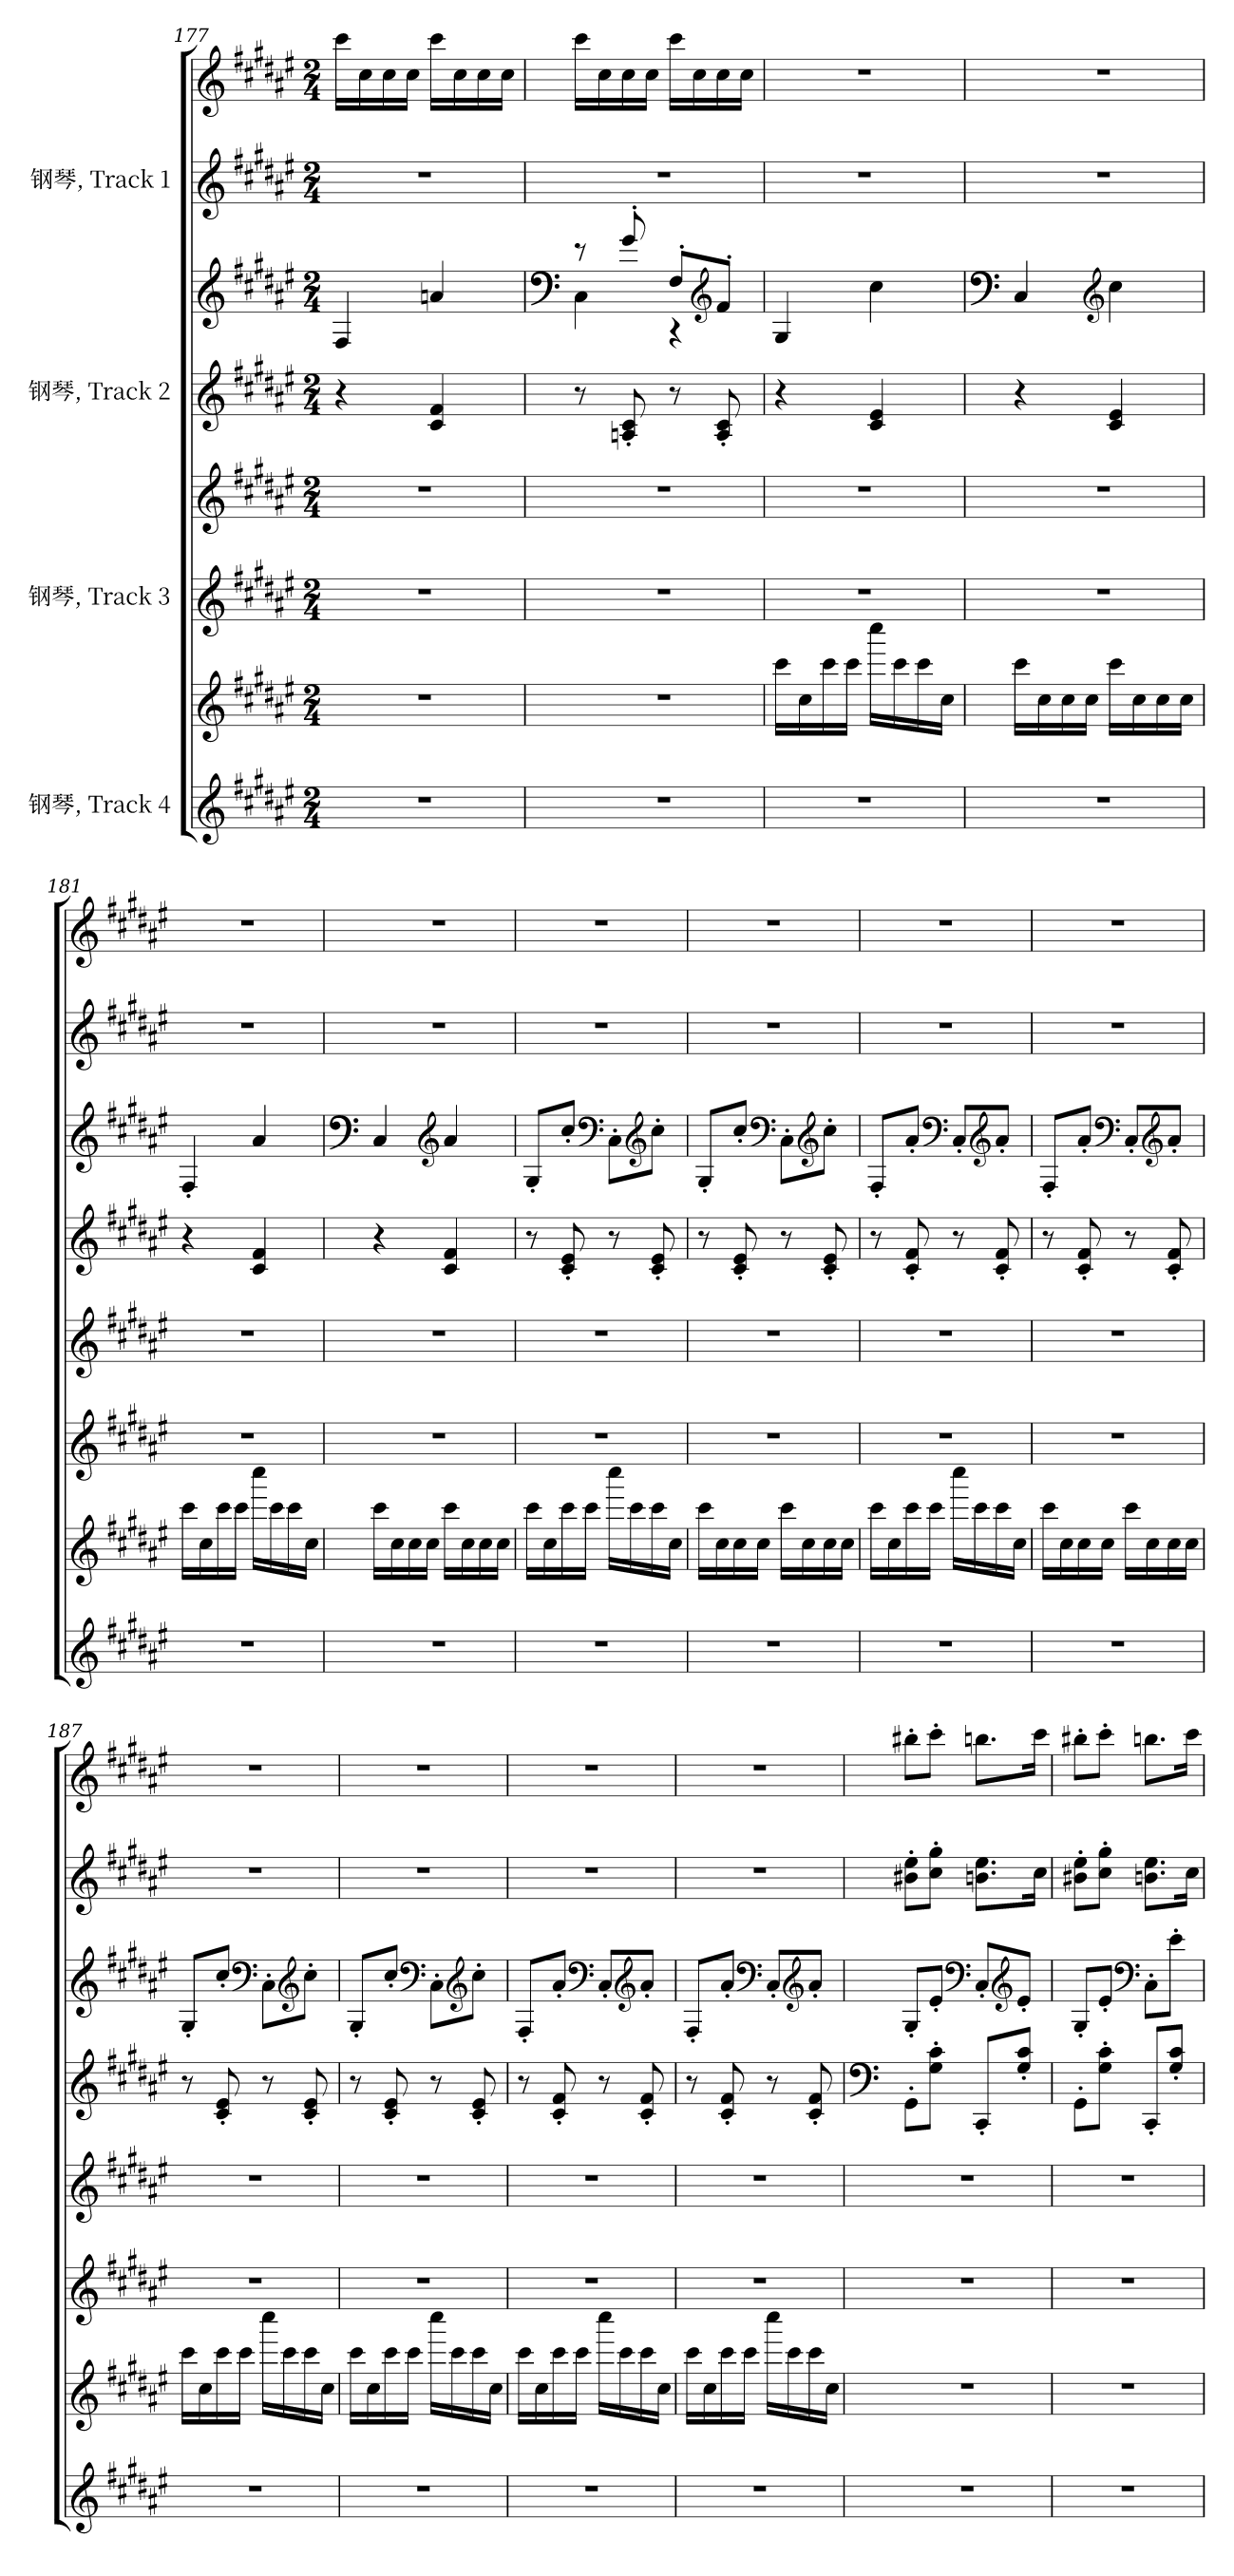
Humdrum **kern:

**kern	**kern	**kern	**kern	**kern	**kern	**kern	**kern
*part4	*part4	*part3	*part3	*part2	*part2	*part1	*part1
*staff8	*staff7	*staff6	*staff5	*staff4	*staff3	*staff2	*staff1
*I"钢琴, Track 4	*	*I"钢琴, Track 3	*	*I"钢琴, Track 2	*	*I"钢琴, Track 1	*
*clefG2	*clefG2	*clefG2	*clefG2	*clefG2	*clefG2	*clefG2	*clefG2
*k[f#c#g#d#a#e#]	*k[f#c#g#d#a#e#]	*k[f#c#g#d#a#e#]	*k[f#c#g#d#a#e#]	*k[f#c#g#d#a#e#]	*k[f#c#g#d#a#e#]	*k[f#c#g#d#a#e#]	*k[f#c#g#d#a#e#]
*M2/4	*M2/4	*M2/4	*M2/4	*M2/4	*M2/4	*M2/4	*M2/4
=177	=177	=177	=177	=177	=177	=177	=177
2r	2r	2r	2r	4r	4F#/	2r	16ccc#\LL
.	.	.	.	.	.	.	16cc#\
.	.	.	.	.	.	.	16cc#\
.	.	.	.	.	.	.	16cc#\JJ
.	.	.	.	4c#/ 4f#/	4an/	.	16ccc#\LL
.	.	.	.	.	.	.	16cc#\
.	.	.	.	.	.	.	16cc#\
.	.	.	.	.	.	.	16cc#\JJ
=178	=178	=178	=178	=178	=178	=178	=178
*	*	*	*	*	*clefF4	*	*
*	*	*	*	*	*^	*	*
2r	2r	2r	2r	8r	8r	4C#\	2r	16ccc#\LL
.	.	.	.	.	.	.	.	16cc#\
.	.	.	.	8An/' 8c#/'	8g#'/	.	.	16cc#\
.	.	.	.	.	.	.	.	16cc#\JJ
.	.	.	.	8r	8F#'/L	4r	.	16ccc#\LL
.	.	.	.	.	.	.	.	16cc#\
*	*	*	*	*	*clefG2	*	*	*
.	.	.	.	8A/' 8c#/'	8f#'/J	.	.	16cc#\
.	.	.	.	.	.	.	.	16cc#\JJ
*	*	*	*	*	*v	*v	*	*
!!LO:PB:g=z
=179	=179	=179	=179	=179	=179	=179	=179
2r	16ccc#\LL	2r	2r	4r	4G#/	2r	2r
.	16cc#\	.	.	.	.	.	.
.	16ccc#\	.	.	.	.	.	.
.	16ccc#\JJ	.	.	.	.	.	.
.	16cccc#\LL	.	.	4c#/ 4e#/	4cc#\	.	.
.	16ccc#\	.	.	.	.	.	.
.	16ccc#\	.	.	.	.	.	.
.	16cc#\JJ	.	.	.	.	.	.
=180	=180	=180	=180	=180	=180	=180	=180
*	*	*	*	*	*clefF4	*	*
2r	16ccc#\LL	2r	2r	4r	4C#/	2r	2r
.	16cc#\	.	.	.	.	.	.
.	16cc#\	.	.	.	.	.	.
.	16cc#\JJ	.	.	.	.	.	.
*	*	*	*	*	*clefG2	*	*
.	16ccc#\LL	.	.	4c#/ 4e#/	4cc#\	.	.
.	16cc#\	.	.	.	.	.	.
.	16cc#\	.	.	.	.	.	.
.	16cc#\JJ	.	.	.	.	.	.
=181	=181	=181	=181	=181	=181	=181	=181
2r	16ccc#\LL	2r	2r	4r	4F#'/	2r	2r
.	16cc#\	.	.	.	.	.	.
.	16ccc#\	.	.	.	.	.	.
.	16ccc#\JJ	.	.	.	.	.	.
.	16cccc#\LL	.	.	4c#/ 4f#/	4a#/	.	.
.	16ccc#\	.	.	.	.	.	.
.	16ccc#\	.	.	.	.	.	.
.	16cc#\JJ	.	.	.	.	.	.
!!LO:PB:g=z
=182	=182	=182	=182	=182	=182	=182	=182
*	*	*	*	*	*clefF4	*	*
2r	16ccc#\LL	2r	2r	4r	4C#/	2r	2r
.	16cc#\	.	.	.	.	.	.
.	16cc#\	.	.	.	.	.	.
.	16cc#\JJ	.	.	.	.	.	.
*	*	*	*	*	*clefG2	*	*
.	16ccc#\LL	.	.	4c#/ 4f#/	4a#/	.	.
.	16cc#\	.	.	.	.	.	.
.	16cc#\	.	.	.	.	.	.
.	16cc#\JJ	.	.	.	.	.	.
=183	=183	=183	=183	=183	=183	=183	=183
2r	16ccc#\LL	2r	2r	8r	8G#'/L	2r	2r
.	16cc#\	.	.	.	.	.	.
.	16ccc#\	.	.	8c#/' 8e#/'	8cc#'/J	.	.
.	16ccc#\JJ	.	.	.	.	.	.
*	*	*	*	*	*clefF4	*	*
.	16cccc#\LL	.	.	8r	8C#'\L	.	.
.	16ccc#\	.	.	.	.	.	.
*	*	*	*	*	*clefG2	*	*
.	16ccc#\	.	.	8c#/' 8e#/'	8cc#'\J	.	.
.	16cc#\JJ	.	.	.	.	.	.
=184	=184	=184	=184	=184	=184	=184	=184
2r	16ccc#\LL	2r	2r	8r	8G#'/L	2r	2r
.	16cc#\	.	.	.	.	.	.
.	16cc#\	.	.	8c#/' 8e#/'	8cc#'/J	.	.
.	16cc#\JJ	.	.	.	.	.	.
*	*	*	*	*	*clefF4	*	*
.	16ccc#\LL	.	.	8r	8C#'\L	.	.
.	16cc#\	.	.	.	.	.	.
*	*	*	*	*	*clefG2	*	*
.	16cc#\	.	.	8c#/' 8e#/'	8cc#'\J	.	.
.	16cc#\JJ	.	.	.	.	.	.
!!LO:PB:g=z
=185	=185	=185	=185	=185	=185	=185	=185
2r	16ccc#\LL	2r	2r	8r	8F#'/L	2r	2r
.	16cc#\	.	.	.	.	.	.
.	16ccc#\	.	.	8c#/' 8f#/'	8a#'/J	.	.
.	16ccc#\JJ	.	.	.	.	.	.
*	*	*	*	*	*clefF4	*	*
.	16cccc#\LL	.	.	8r	8C#'/L	.	.
.	16ccc#\	.	.	.	.	.	.
*	*	*	*	*	*clefG2	*	*
.	16ccc#\	.	.	8c#/' 8f#/'	8a#'/J	.	.
.	16cc#\JJ	.	.	.	.	.	.
=186	=186	=186	=186	=186	=186	=186	=186
2r	16ccc#\LL	2r	2r	8r	8F#'/L	2r	2r
.	16cc#\	.	.	.	.	.	.
.	16cc#\	.	.	8c#/' 8f#/'	8a#'/J	.	.
.	16cc#\JJ	.	.	.	.	.	.
*	*	*	*	*	*clefF4	*	*
.	16ccc#\LL	.	.	8r	8C#'/L	.	.
.	16cc#\	.	.	.	.	.	.
*	*	*	*	*	*clefG2	*	*
.	16cc#\	.	.	8c#/' 8f#/'	8a#'/J	.	.
.	16cc#\JJ	.	.	.	.	.	.
=187	=187	=187	=187	=187	=187	=187	=187
2r	16ccc#\LL	2r	2r	8r	8G#'/L	2r	2r
.	16cc#\	.	.	.	.	.	.
.	16ccc#\	.	.	8c#/' 8e#/'	8cc#'/J	.	.
.	16ccc#\JJ	.	.	.	.	.	.
*	*	*	*	*	*clefF4	*	*
.	16cccc#\LL	.	.	8r	8C#'\L	.	.
.	16ccc#\	.	.	.	.	.	.
*	*	*	*	*	*clefG2	*	*
.	16ccc#\	.	.	8c#/' 8e#/'	8cc#'\J	.	.
.	16cc#\JJ	.	.	.	.	.	.
!!LO:PB:g=z
=188	=188	=188	=188	=188	=188	=188	=188
2r	16ccc#\LL	2r	2r	8r	8G#'/L	2r	2r
.	16cc#\	.	.	.	.	.	.
.	16ccc#\	.	.	8c#/' 8e#/'	8cc#'/J	.	.
.	16ccc#\JJ	.	.	.	.	.	.
*	*	*	*	*	*clefF4	*	*
.	16cccc#\LL	.	.	8r	8C#'\L	.	.
.	16ccc#\	.	.	.	.	.	.
*	*	*	*	*	*clefG2	*	*
.	16ccc#\	.	.	8c#/' 8e#/'	8cc#'\J	.	.
.	16cc#\JJ	.	.	.	.	.	.
=189	=189	=189	=189	=189	=189	=189	=189
2r	16ccc#\LL	2r	2r	8r	8F#'/L	2r	2r
.	16cc#\	.	.	.	.	.	.
.	16ccc#\	.	.	8c#/' 8f#/'	8a#'/J	.	.
.	16ccc#\JJ	.	.	.	.	.	.
*	*	*	*	*	*clefF4	*	*
.	16cccc#\LL	.	.	8r	8C#'/L	.	.
.	16ccc#\	.	.	.	.	.	.
*	*	*	*	*	*clefG2	*	*
.	16ccc#\	.	.	8c#/' 8f#/'	8a#'/J	.	.
.	16cc#\JJ	.	.	.	.	.	.
=190	=190	=190	=190	=190	=190	=190	=190
2r	16ccc#\LL	2r	2r	8r	8F#'/L	2r	2r
.	16cc#\	.	.	.	.	.	.
.	16ccc#\	.	.	8c#/' 8f#/'	8a#'/J	.	.
.	16ccc#\JJ	.	.	.	.	.	.
*	*	*	*	*	*clefF4	*	*
.	16cccc#\LL	.	.	8r	8C#'/L	.	.
.	16ccc#\	.	.	.	.	.	.
*	*	*	*	*	*clefG2	*	*
.	16ccc#\	.	.	8c#/' 8f#/'	8a#'/J	.	.
.	16cc#\JJ	.	.	.	.	.	.
!!LO:PB:g=z
=191	=191	=191	=191	=191	=191	=191	=191
*	*	*	*	*clefF4	*	*	*
2r	2r	2r	2r	8GG#'\L	8G#'/L	8b#X\' 8ee#\'L	8bb#X'\L
.	.	.	.	8G#\' 8c#\'J	8e#'/J	8cc#\' 8gg#\'J	8ccc#'\J
*	*	*	*	*	*clefF4	*	*
*	*	*	*	*	*	*	*MM126
.	.	.	.	8CC#'/L	8C#'/L	8.bn\ 8.ee#\L	8.bbn\L
*	*	*	*	*	*clefG2	*	*
.	.	.	.	8G#/' 8c#/'J	8e#'/J	.	.
.	.	.	.	.	.	16cc#\Jk	16ccc#\Jk
=192	=192	=192	=192	=192	=192	=192	=192
2r	2r	2r	2r	8GG#'\L	8G#'/L	8b#X\' 8ee#\'L	8bb#X'\L
.	.	.	.	8G#\' 8c#\'J	8e#'/J	8cc#\' 8gg#\'J	8ccc#'\J
*	*	*	*	*	*clefF4	*	*
.	.	.	.	8CC#'/L	8C#'\L	8.bn\ 8.ee#\L	8.bbn\L
.	.	.	.	8G#/' 8c#/'J	8e#'\J	.	.
.	.	.	.	.	.	16cc#\Jk	16ccc#\Jk
=	=	=	=	=	=	=	=
*-	*-	*-	*-	*-	*-	*-	*-
